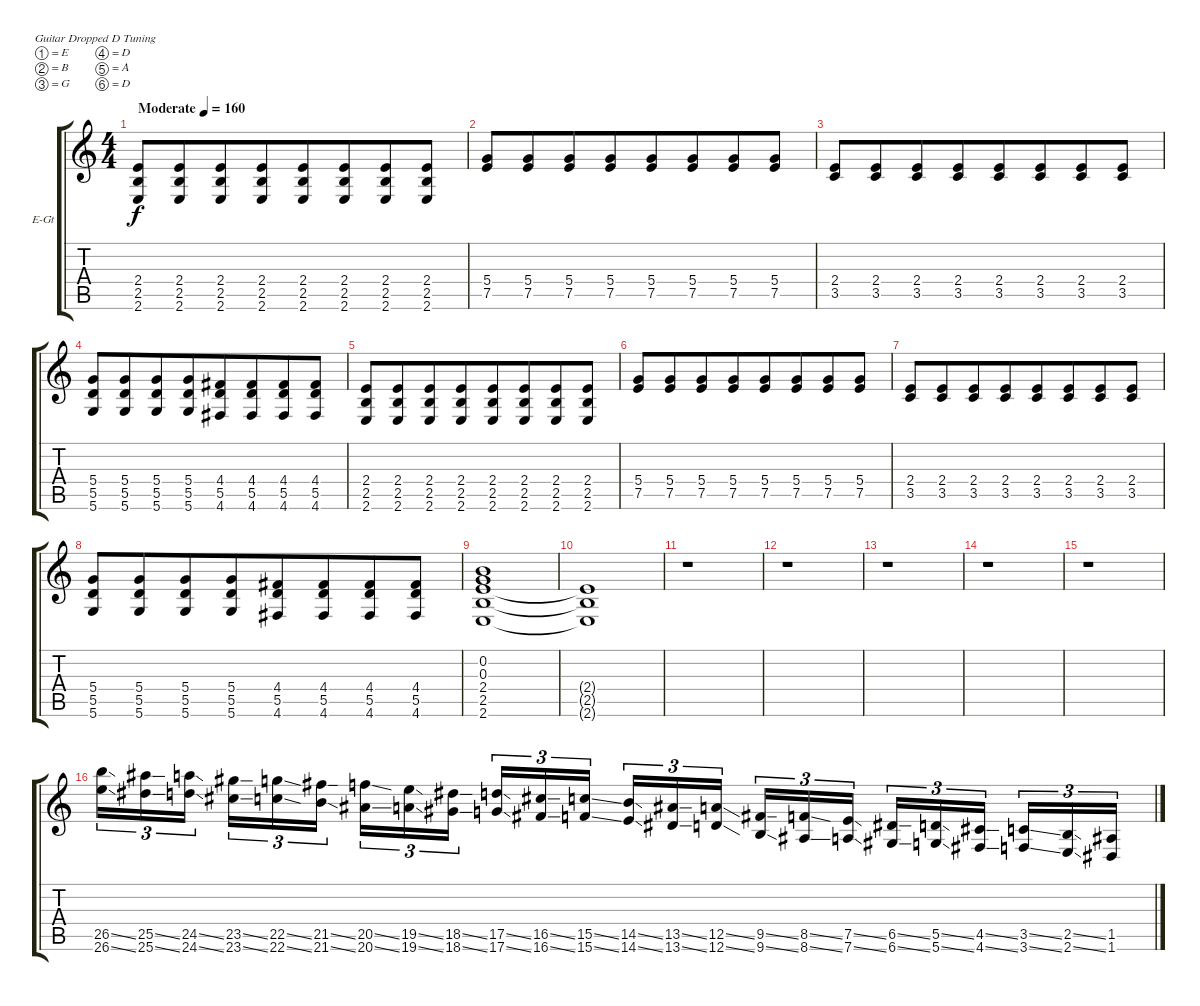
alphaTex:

\bracketExtendMode groupsimilarinstruments
\firstSystemTrackNameOrientation horizontal
\otherSystemsTrackNameOrientation horizontal
\track ("Neil Westfall / Rhythm Guitar" "E-Gt") {instrument distortionguitar}
\staff {score tabs}
\tuning (E4 B3 G3 D3 A2 D2)
\ts (4 4)
\beaming (8 8)
\tempo (160 "Moderate")
\clef g2
\ks c
(2.4 2.5 2.6).8{dy f instrument distortionguitar} (2.4 2.5 2.6).8 (2.4 2.5 2.6).8 (2.4 2.5 2.6).8 (2.4 2.5 2.6).8 (2.4 2.5 2.6).8 (2.4 2.5 2.6).8 (2.4 2.5 2.6).8 |
(5.4 7.5).8 (5.4 7.5).8 (5.4 7.5).8 (5.4 7.5).8 (5.4 7.5).8 (5.4 7.5).8 (5.4 7.5).8 (5.4 7.5).8 |
(2.4 3.5).8 (2.4 3.5).8 (2.4 3.5).8 (2.4 3.5).8 (2.4 3.5).8 (2.4 3.5).8 (2.4 3.5).8 (2.4 3.5).8 |
(5.4 5.5 5.6).8 (5.4 5.5 5.6).8 (5.4 5.5 5.6).8 (5.4 5.5 5.6).8 (4.4 5.5 4.6).8 (4.4 5.5 4.6).8 (4.4 5.5 4.6).8 (4.4 5.5 4.6).8 |
(2.4 2.5 2.6).8 (2.4 2.5 2.6).8 (2.4 2.5 2.6).8 (2.4 2.5 2.6).8 (2.4 2.5 2.6).8 (2.4 2.5 2.6).8 (2.4 2.5 2.6).8 (2.4 2.5 2.6).8 |
(5.4 7.5).8 (5.4 7.5).8 (5.4 7.5).8 (5.4 7.5).8 (5.4 7.5).8 (5.4 7.5).8 (5.4 7.5).8 (5.4 7.5).8 |
(2.4 3.5).8 (2.4 3.5).8 (2.4 3.5).8 (2.4 3.5).8 (2.4 3.5).8 (2.4 3.5).8 (2.4 3.5).8 (2.4 3.5).8 |
(5.4 5.5 5.6).8 (5.4 5.5 5.6).8 (5.4 5.5 5.6).8 (5.4 5.5 5.6).8 (4.4 5.5 4.6).8 (4.4 5.5 4.6).8 (4.4 5.5 4.6).8 (4.4 5.5 4.6).8 |
(0.2 0.3 2.4 2.5 2.6).1 |
(2.4{t} 2.5{t} 2.6{t}).1 |
r.1 |
r.1 |
r.1 |
r.1 |
r.1 |
(26.5{ss} 26.6{ss}).16{tu (3 2)} (25.5{ss} 25.6{ss}).16{tu (3 2)} (24.5{ss} 24.6{ss}).16{tu (3 2)} (23.5{ss} 23.6{ss}).16{tu (3 2)} (22.5{ss} 22.6{ss}).16{tu (3 2)} (21.5{ss} 21.6{ss}).16{tu (3 2)} (20.5{ss} 20.6{ss}).16{tu (3 2)} (19.5{ss} 19.6{ss}).16{tu (3 2)} (18.5{ss} 18.6{ss}).16{tu (3 2)} (17.5{ss} 17.6{ss}).16{tu (3 2)} (16.5{ss} 16.6{ss}).16{tu (3 2)} (15.5{ss} 15.6{ss}).16{tu (3 2)} (14.5{ss} 14.6{ss}).16{tu (3 2)} (13.5{ss} 13.6{ss}).16{tu (3 2)} (12.5{ss} 12.6{ss}).16{tu (3 2)} (9.5{ss} 9.6{ss}).16{tu (3 2)} (8.5{ss} 8.6{ss}).16{tu (3 2)} (7.5{ss} 7.6{ss}).16{tu (3 2)} (6.5{ss} 6.6{ss}).16{tu (3 2)} (5.5{ss} 5.6{ss}).16{tu (3 2)} (4.5{ss} 4.6{ss}).16{tu (3 2)} (3.5{ss} 3.6{ss}).16{tu (3 2)} (2.5{ss} 2.6{ss}).16{tu (3 2)} (1.5 1.6).16{tu (3 2)}
